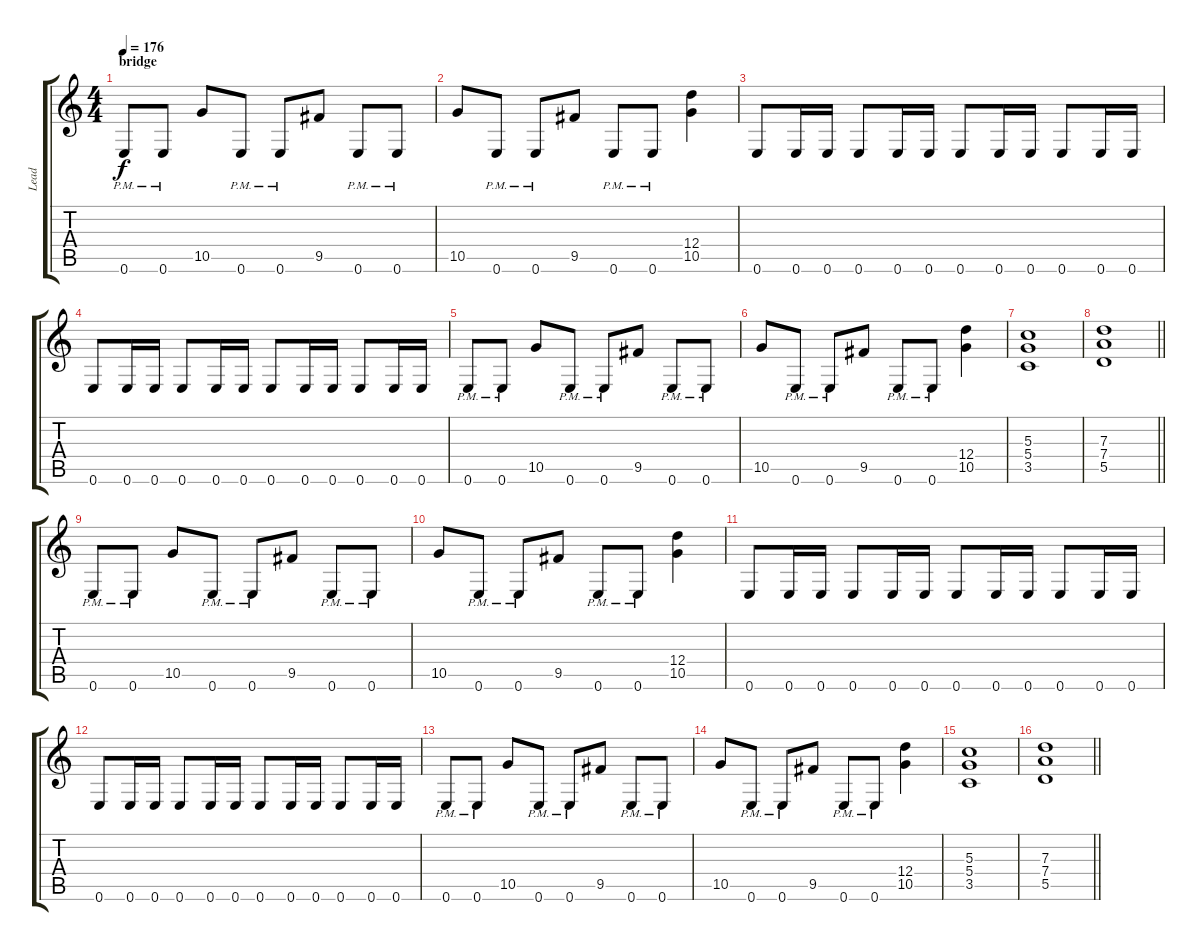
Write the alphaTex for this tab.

\track ("Lead" "Lead") {instrument distortionguitar}
\staff {score tabs}
\tuning (E4 B3 G3 D3 A2 E2) {hide}
\ts (4 4)
\section ("" "bridge")
\tempo 176
\clef g2
\ks c
0.6{pm}.8{dy f} 0.6{pm}.8 10.5.8 0.6{pm}.8 0.6{pm}.8 9.5.8 0.6{pm}.8 0.6{pm}.8 |
10.5.8 0.6{pm}.8 0.6{pm}.8 9.5.8 0.6{pm}.8 0.6{pm}.8 (12.4 10.5).4 |
0.6.8 0.6.16 0.6.16 0.6.8 0.6.16 0.6.16 0.6.8 0.6.16 0.6.16 0.6.8 0.6.16 0.6.16 |
0.6.8 0.6.16 0.6.16 0.6.8 0.6.16 0.6.16 0.6.8 0.6.16 0.6.16 0.6.8 0.6.16 0.6.16 |
0.6{pm}.8 0.6{pm}.8 10.5.8 0.6{pm}.8 0.6{pm}.8 9.5.8 0.6{pm}.8 0.6{pm}.8 |
10.5.8 0.6{pm}.8 0.6{pm}.8 9.5.8 0.6{pm}.8 0.6{pm}.8 (12.4 10.5).4 |
(5.3 5.4 3.5).1 |
\barLineRight lightlight
(7.3 7.4 5.5).1 |
0.6{pm}.8 0.6{pm}.8 10.5.8 0.6{pm}.8 0.6{pm}.8 9.5.8 0.6{pm}.8 0.6{pm}.8 |
10.5.8 0.6{pm}.8 0.6{pm}.8 9.5.8 0.6{pm}.8 0.6{pm}.8 (12.4 10.5).4 |
0.6.8 0.6.16 0.6.16 0.6.8 0.6.16 0.6.16 0.6.8 0.6.16 0.6.16 0.6.8 0.6.16 0.6.16 |
0.6.8 0.6.16 0.6.16 0.6.8 0.6.16 0.6.16 0.6.8 0.6.16 0.6.16 0.6.8 0.6.16 0.6.16 |
0.6{pm}.8 0.6{pm}.8 10.5.8 0.6{pm}.8 0.6{pm}.8 9.5.8 0.6{pm}.8 0.6{pm}.8 |
10.5.8 0.6{pm}.8 0.6{pm}.8 9.5.8 0.6{pm}.8 0.6{pm}.8 (12.4 10.5).4 |
(5.3 5.4 3.5).1 |
\barLineRight lightlight
(7.3 7.4 5.5).1
